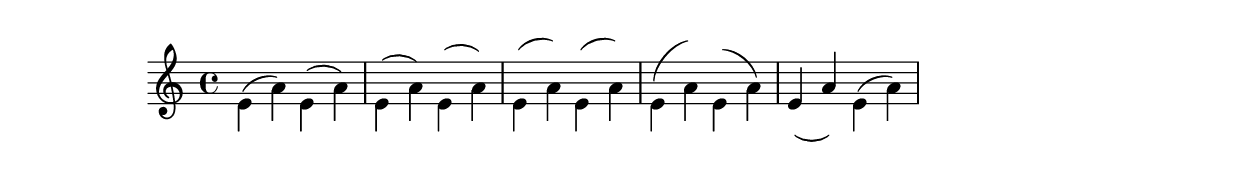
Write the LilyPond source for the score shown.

%% DO NOT EDIT this file manually; it is automatically
%% generated from LSR http://lsr.dsi.unimi.it
%% Make any changes in LSR itself, or in Documentation/snippets/new/ ,
%% and then run scripts/auxiliar/makelsr.py
%%
%% This file is in the public domain.
\version "2.14.0"

\header {
  lsrtags = "expressive-marks, tweaks-and-overrides"

%% Translation of GIT committish: 6977ddc9a3b63ea810eaecb864269c7d847ccf98
  texidoces = "
Se puede ajustar la posición vertical de una ligadura de
expresión utilizando la propiedad @code{positions} del objeto
@code{Slur}.  La propiedad tiene dos parámetros, refiriéndose el
primero al extremo izquierdo de la ligadura y el segundo al derecho.
Los valores de los parámetros no se utilizan por parte de LilyPond
para producir un desplazamiento exacto de la ligadura: más bien
selecciona la colocación que mejor aspecto tiene, teniendo en cuenta
los valores de los parámetros.  Los valores positivos desplazan la
ligadura hacia arriba, y son adecuados a notas que tienen las plicas
hacia abajo.  Los valores negativos desplazan las ligaduras bajas aún
más hacia abajo.

"
  doctitlees = "Desplazar ligaduras de expresión verticalmente"



  texidoc = "
The vertical position of a slur can be adjusted using the
@code{positions} property of @code{Slur}.  The property has 2
parameters, the first referring to the left end of the slur and the
second to the right.  The values of the parameters are not used by
LilyPond to make an exact movement of the slur - instead it selects
what placement of the slur looks best, taking into account the
parameter values.  Positive values move the slur up, and are
appropriate for notes with stems down.  Negative values move downward
slurs further down.

"
  doctitle = "Moving slur positions vertically"
} % begin verbatim

\relative c' {
  \stemDown
  e4( a)
  \override Slur #'positions = #'(1 . 1)
  e4( a)
  \override Slur #'positions = #'(2 . 2)
  e4( a)
  \override Slur #'positions = #'(3 . 3)
  e4( a)
  \override Slur #'positions = #'(4 . 4)
  e4( a)
  \override Slur #'positions = #'(5 . 5)
  e4( a)
  \override Slur #'positions = #'(0 . 5)
  e4( a)
  \override Slur #'positions = #'(5 . 0)
  e4( a)
  \stemUp
  \override Slur #'positions = #'(-5 . -5)
  e4( a)
  \stemDown
  \revert Slur #'positions
  e4( a)
}

